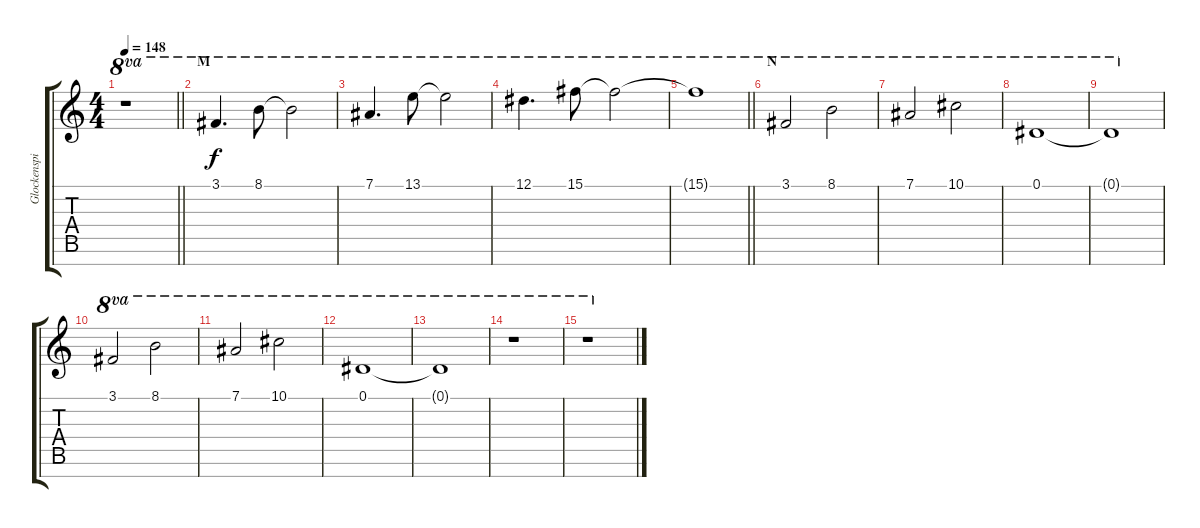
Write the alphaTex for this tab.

\track ("Glockenspiel" "Glockenspi") {instrument vibraphone}
\staff {score tabs}
\tuning (Eb5 Bb4 Gb4 Db4 Ab3 Eb3 Bb2) {hide}
\ts (4 4)
\tempo 148
\clef g2
\barLineRight lightlight
\ks c
r.1{ot 8va dy f} |
\section ("" "M")
3.1.4{d ot 8va} 8.1.8{ot 8va} 8.1{t}.2{ot 8va} |
7.1.4{d ot 8va} 13.1.8{ot 8va} 13.1{t}.2{ot 8va} |
12.1.4{d ot 8va} 15.1.8{ot 8va} 15.1{t}.2{ot 8va} |
\barLineRight lightlight
15.1{t}.1{ot 8va} |
\section ("" "N")
3.1.2{ot 8va} 8.1.2{ot 8va} |
7.1.2{ot 8va} 10.1.2{ot 8va} |
0.1.1{ot 8va} |
0.1{t}.1{ot 8va} |
3.1.2{ot 8va} 8.1.2{ot 8va} |
7.1.2{ot 8va} 10.1.2{ot 8va} |
0.1.1{ot 8va} |
0.1{t}.1{ot 8va} |
r.1{ot 8va} |
r.1{ot 8va}
